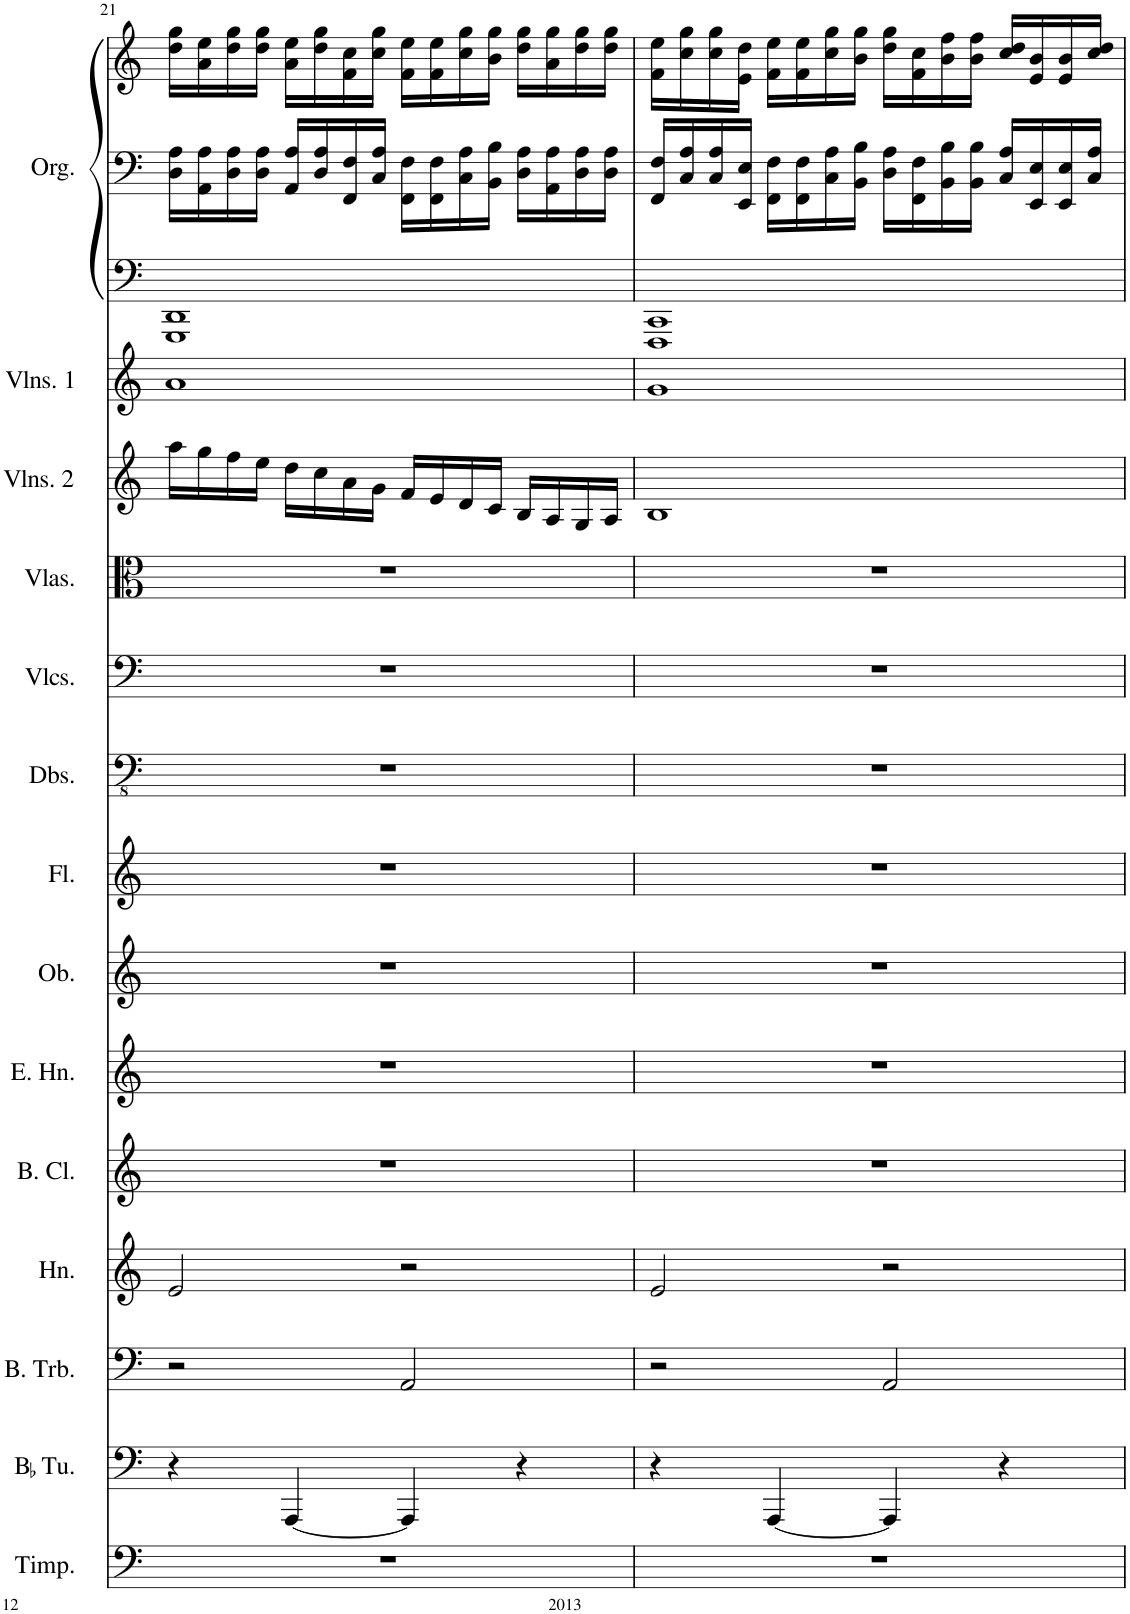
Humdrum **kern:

**kern	**kern	**kern	**kern	**kern	**kern	**kern	**kern	**kern	**kern	**kern	**kern	**kern	**kern	**kern	**kern
*part14	*part13	*part12	*part11	*part10	*part9	*part8	*part7	*part6	*part5	*part4	*part3	*part2	*part1	*part1	*part1
*staff16	*staff15	*staff14	*staff13	*staff12	*staff11	*staff10	*staff9	*staff8	*staff7	*staff6	*staff5	*staff4	*staff3	*staff2	*staff1
*I"Timpani	*I"BaccidentalFlat Tuba	*I"Bass Trombone	*I"Horn	*I"Bass Clarinet	*I"English Horn	*I"Oboe	*I"Flute	*I"Double Basses	*I"Violoncellos	*I"Violas	*I"Violins 2	*I"Violins 1	*I"Organ	*	*
*I'Timp.	*I'BaccidentalFlat Tu.	*I'B. Trb.	*I'Hn.	*I'B. Cl.	*I'E. Hn.	*I'Ob.	*I'Fl.	*I'Dbs.	*I'Vlcs.	*I'Vlas.	*I'Vlns. 2	*I'Vlns. 1	*I'Org.	*	*
!!LO:PB:g=z
*clefF4	*clefF4	*clefF4	*clefG2	*clefG2	*clefG2	*clefG2	*clefG2	*clefFv4	*clefF4	*clefC3	*clefG2	*clefG2	*clefF4	*clefF4	*clefG2
*	*	*	*Trd4c7	*Trd8c14	*Trd4c7	*	*	*	*	*	*	*	*	*	*
*k[]	*k[]	*k[]	*k[]	*k[]	*k[]	*k[]	*k[]	*k[]	*k[]	*k[]	*k[]	*k[]	*k[]	*k[]	*k[]
*M4/4	*M4/4	*M4/4	*M4/4	*M4/4	*M4/4	*M4/4	*M4/4	*M4/4	*M4/4	*M4/4	*M4/4	*M4/4	*M4/4	*M4/4	*M4/4
=21	=21	=21	=21	=21	=21	=21	=21	=21	=21	=21	=21	=21	=21	=21	=21
1r	4r	2r	2e/	1r	1r	1r	1r	1r	1r	1r	16aa\LL	1a	1GGG 1DD	16D\ 16A\LL	16dd\ 16gg\LL
.	.	.	.	.	.	.	.	.	.	.	16gg\	.	.	16AA\ 16A\	16a\ 16ee\
.	.	.	.	.	.	.	.	.	.	.	16ff\	.	.	16D\ 16A\	16dd\ 16gg\
.	.	.	.	.	.	.	.	.	.	.	16ee\JJ	.	.	16D\ 16A\JJ	16dd\ 16gg\JJ
.	[4AAA/	.	.	.	.	.	.	.	.	.	16dd\LL	.	.	16AA/ 16A/LL	16a\ 16ee\LL
.	.	.	.	.	.	.	.	.	.	.	16cc\	.	.	16D/ 16A/	16dd\ 16gg\
.	.	.	.	.	.	.	.	.	.	.	16a\	.	.	16FF/ 16F/	16f\ 16cc\
.	.	.	.	.	.	.	.	.	.	.	16g\JJ	.	.	16C/ 16A/JJ	16cc\ 16gg\JJ
.	4AAA/]	2AA/	2r	.	.	.	.	.	.	.	16f/LL	.	.	16FF\ 16F\LL	16f\ 16ee\LL
.	.	.	.	.	.	.	.	.	.	.	16e/	.	.	16FF\ 16F\	16f\ 16ee\
.	.	.	.	.	.	.	.	.	.	.	16d/	.	.	16C\ 16A\	16cc\ 16gg\
.	.	.	.	.	.	.	.	.	.	.	16c/JJ	.	.	16BB\ 16B\JJ	16b\ 16gg\JJ
.	4r	.	.	.	.	.	.	.	.	.	16B/LL	.	.	16D\ 16A\LL	16dd\ 16gg\LL
.	.	.	.	.	.	.	.	.	.	.	16A/	.	.	16AA\ 16A\	16a\ 16gg\
.	.	.	.	.	.	.	.	.	.	.	16G/	.	.	16D\ 16A\	16dd\ 16gg\
.	.	.	.	.	.	.	.	.	.	.	16A/JJ	.	.	16D\ 16A\JJ	16dd\ 16gg\JJ
=22	=22	=22	=22	=22	=22	=22	=22	=22	=22	=22	=22	=22	=22	=22	=22
1r	4r	2r	2e/	1r	1r	1r	1r	1r	1r	1r	1B	1g	1FFF 1CC	16FF/ 16F/LL	16f\ 16ee\LL
.	.	.	.	.	.	.	.	.	.	.	.	.	.	16C/ 16A/	16cc\ 16gg\
.	.	.	.	.	.	.	.	.	.	.	.	.	.	16C/ 16A/	16cc\ 16gg\
.	.	.	.	.	.	.	.	.	.	.	.	.	.	16EE/ 16E/JJ	16e\ 16dd\JJ
.	[4AAA/	.	.	.	.	.	.	.	.	.	.	.	.	16FF\ 16F\LL	16f\ 16ee\LL
.	.	.	.	.	.	.	.	.	.	.	.	.	.	16FF\ 16F\	16f\ 16ee\
.	.	.	.	.	.	.	.	.	.	.	.	.	.	16C\ 16A\	16cc\ 16gg\
.	.	.	.	.	.	.	.	.	.	.	.	.	.	16BB\ 16B\JJ	16b\ 16gg\JJ
.	4AAA/]	2AA/	2r	.	.	.	.	.	.	.	.	.	.	16D\ 16A\LL	16dd\ 16gg\LL
.	.	.	.	.	.	.	.	.	.	.	.	.	.	16FF\ 16F\	16f\ 16cc\
.	.	.	.	.	.	.	.	.	.	.	.	.	.	16BB\ 16B\	16b\ 16ff\
.	.	.	.	.	.	.	.	.	.	.	.	.	.	16BB\ 16B\JJ	16b\ 16ff\JJ
.	4r	.	.	.	.	.	.	.	.	.	.	.	.	16C/ 16A/LL	16cc/ 16dd/LL
.	.	.	.	.	.	.	.	.	.	.	.	.	.	16EE/ 16E/	16e/ 16b/
.	.	.	.	.	.	.	.	.	.	.	.	.	.	16EE/ 16E/	16e/ 16b/
.	.	.	.	.	.	.	.	.	.	.	.	.	.	16C/ 16A/JJ	16cc/ 16dd/JJ
=	=	=	=	=	=	=	=	=	=	=	=	=	=	=	=
*-	*-	*-	*-	*-	*-	*-	*-	*-	*-	*-	*-	*-	*-	*-	*-
